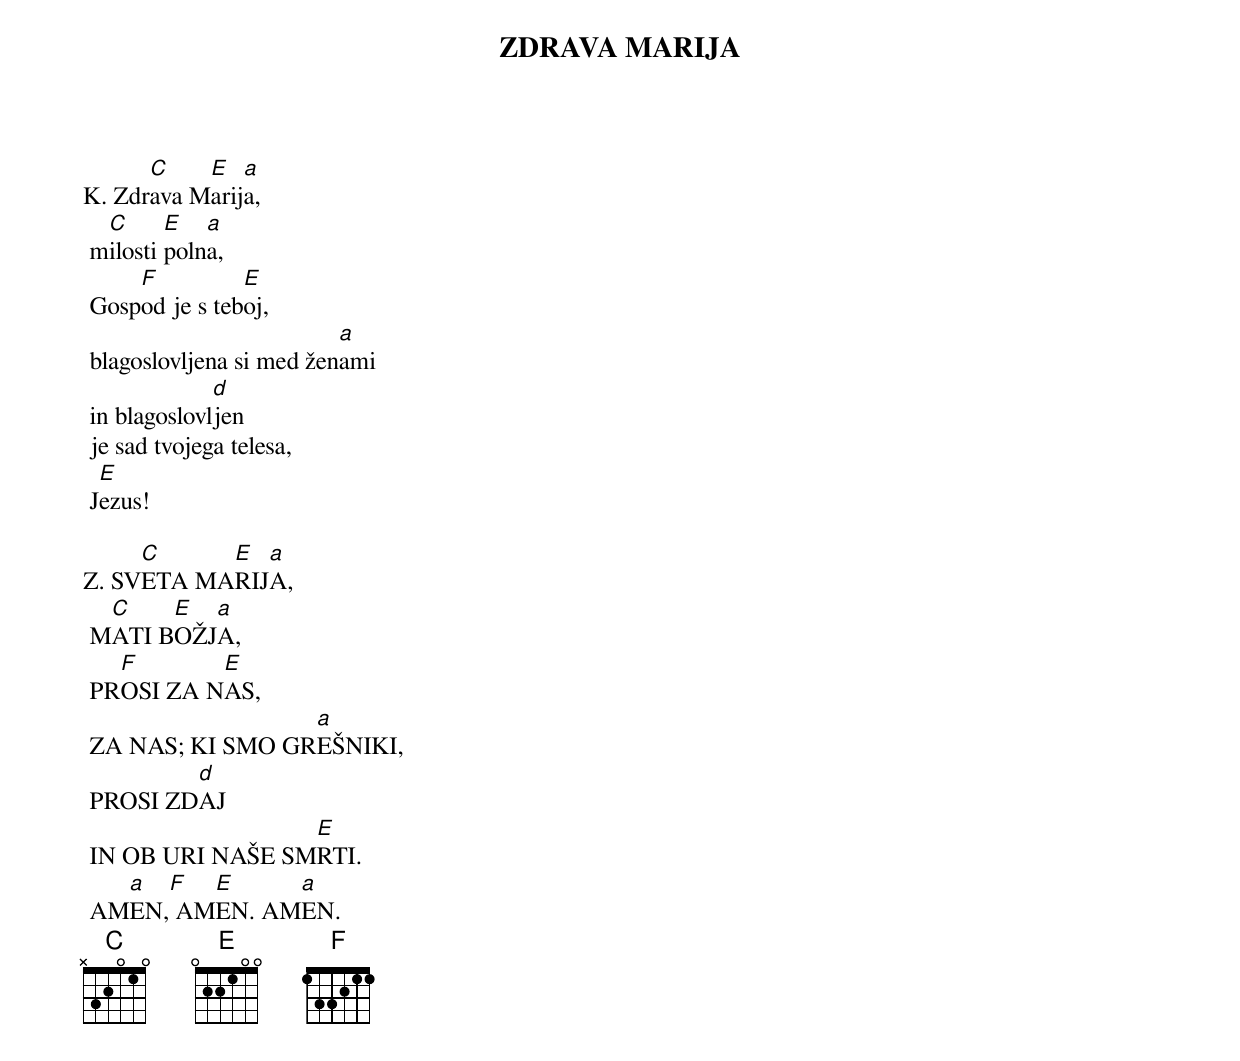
{title: ZDRAVA MARIJA}

K.	Zdr[C]ava M[E]arij[a]a,
	m[C]ilosti [E]poln[a]a,
	Gosp[F]od je s teb[E]oj,
	blagoslovljena si med žen[a]ami
	in blagoslovl[d]jen
	je sad tvojega telesa,
	J[E]ezus!

Z.	SV[C]ETA MA[E]RIJ[a]A,
	M[C]ATI B[E]OŽJ[a]A,
	PR[F]OSI ZA N[E]AS,
	ZA NAS; KI SMO GR[a]EŠNIKI,
	PROSI ZD[d]AJ
	IN OB URI NAŠE SM[E]RTI.
	AM[a]EN,[F] AM[E]EN. AM[a]EN.
